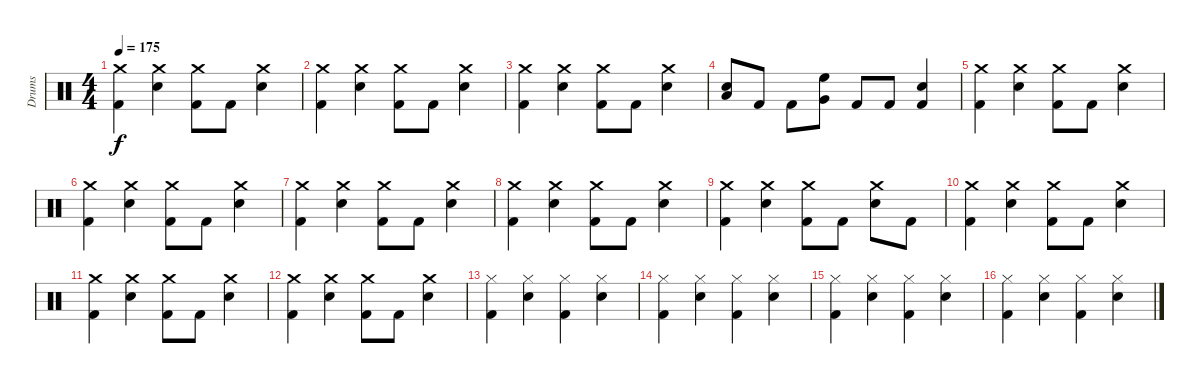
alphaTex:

\track ("Drums" "Drums") {instrument percussion}
\staff {score}
\articulation defaults
\ts (4 4)
\tempo 175
\clef neutral
\ks c
("Kick (hit) 2" "Crash medium (hit)").4{dy f} ("Snare (hit) 2" "Crash medium (hit)").4 ("Kick (hit) 2" "Crash medium (hit)").8 "Kick (hit) 2".8 ("Snare (hit) 2" "Crash medium (hit)").4 |
("Kick (hit) 2" "Crash medium (hit)").4 ("Snare (hit) 2" "Crash medium (hit)").4 ("Kick (hit) 2" "Crash medium (hit)").8 "Kick (hit) 2".8 ("Snare (hit) 2" "Crash medium (hit)").4 |
("Kick (hit) 2" "Crash medium (hit)").4 ("Snare (hit) 2" "Crash medium (hit)").4 ("Kick (hit) 2" "Crash medium (hit)").8 "Kick (hit) 2".8 ("Snare (hit) 2" "Crash medium (hit)").4 |
("Low Floor Tom (hit)" "Snare (hit) 2").8 "Kick (hit) 2".8 "Kick (hit) 2".8 ("High Floor Tom (hit)" "Very Low Tom (hit)").8 "Kick (hit) 2".8 "Kick (hit) 2".8 ("Kick (hit) 2" "Snare (hit) 2").4 |
("Kick (hit) 2" "Crash medium (hit)").4 ("Snare (hit) 2" "Crash medium (hit)").4 ("Kick (hit) 2" "Crash medium (hit)").8 "Kick (hit) 2".8 ("Snare (hit) 2" "Crash medium (hit)").4 |
("Kick (hit) 2" "Crash medium (hit)").4 ("Snare (hit) 2" "Crash medium (hit)").4 ("Kick (hit) 2" "Crash medium (hit)").8 "Kick (hit) 2".8 ("Snare (hit) 2" "Crash medium (hit)").4 |
("Kick (hit) 2" "Crash medium (hit)").4 ("Snare (hit) 2" "Crash medium (hit)").4 ("Kick (hit) 2" "Crash medium (hit)").8 "Kick (hit) 2".8 ("Snare (hit) 2" "Crash medium (hit)").4 |
("Kick (hit) 2" "Crash medium (hit)").4 ("Snare (hit) 2" "Crash medium (hit)").4 ("Kick (hit) 2" "Crash medium (hit)").8 "Kick (hit) 2".8 ("Snare (hit) 2" "Crash medium (hit)").4 |
("Kick (hit) 2" "Crash medium (hit)").4 ("Snare (hit) 2" "Crash medium (hit)").4 ("Kick (hit) 2" "Crash medium (hit)").8 "Kick (hit) 2".8 ("Snare (hit) 2" "Crash medium (hit)").8 "Kick (hit) 2".8 |
("Kick (hit) 2" "Crash medium (hit)").4 ("Snare (hit) 2" "Crash medium (hit)").4 ("Kick (hit) 2" "Crash medium (hit)").8 "Kick (hit) 2".8 ("Snare (hit) 2" "Crash medium (hit)").4 |
("Kick (hit) 2" "Crash medium (hit)").4 ("Snare (hit) 2" "Crash medium (hit)").4 ("Kick (hit) 2" "Crash medium (hit)").8 "Kick (hit) 2".8 ("Snare (hit) 2" "Crash medium (hit)").4 |
("Kick (hit) 2" "Crash medium (hit)").4 ("Snare (hit) 2" "Crash medium (hit)").4 ("Kick (hit) 2" "Crash medium (hit)").8 "Kick (hit) 2".8 ("Snare (hit) 2" "Crash medium (hit)").4 |
("Kick (hit) 2" "Hi-Hat (closed)").4 ("Snare (hit) 2" "Hi-Hat (closed)").4 ("Kick (hit) 2" "Hi-Hat (closed)").4 ("Snare (hit) 2" "Hi-Hat (closed)").4 |
("Kick (hit) 2" "Hi-Hat (closed)").4 ("Snare (hit) 2" "Hi-Hat (closed)").4 ("Kick (hit) 2" "Hi-Hat (closed)").4 ("Snare (hit) 2" "Hi-Hat (closed)").4 |
("Kick (hit) 2" "Hi-Hat (closed)").4 ("Snare (hit) 2" "Hi-Hat (closed)").4 ("Kick (hit) 2" "Hi-Hat (closed)").4 ("Snare (hit) 2" "Hi-Hat (closed)").4 |
("Kick (hit) 2" "Hi-Hat (closed)").4 ("Snare (hit) 2" "Hi-Hat (closed)").4 ("Kick (hit) 2" "Hi-Hat (closed)").4 ("Snare (hit) 2" "Hi-Hat (closed)").4
